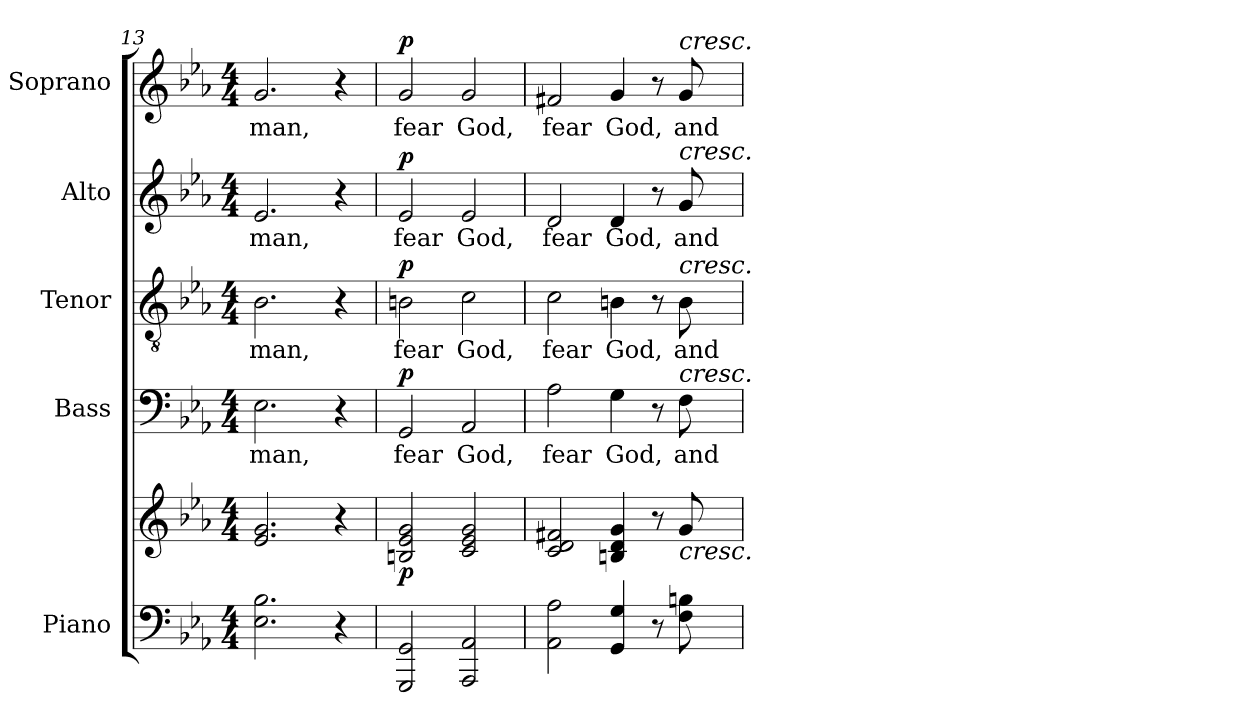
**kern	**kern	**dynam	**kern	**text	**dynam	**kern	**text	**dynam	**kern	**text	**dynam	**kern	**text	**dynam
*part5	*part5	*part5	*part4	*part4	*part4	*part3	*part3	*part3	*part2	*part2	*part2	*part1	*part1	*part1
*staff6	*staff5	*staff5/6	*staff4	*staff4	*staff4	*staff3	*staff3	*staff3	*staff2	*staff2	*staff2	*staff1	*staff1	*staff1
*I"Piano	*	*	*I"Bass	*	*	*I"Tenor	*	*	*I"Alto	*	*	*I"Soprano	*	*
*I'Pno.	*	*	*I'B.	*	*	*I'T.	*	*	*I'A.	*	*	*I'S.	*	*
*clefF4	*clefG2	*	*clefF4	*	*	*clefGv2	*	*	*clefG2	*	*	*clefG2	*	*
*	*	*	*	*	*	*ITrd7c12	*	*	*	*	*	*	*	*
*k[b-e-a-]	*k[b-e-a-]	*	*k[b-e-a-]	*	*	*k[b-e-a-]	*	*	*k[b-e-a-]	*	*	*k[b-e-a-]	*	*
*E-:	*E-:	*	*E-:	*	*	*E-:	*	*	*E-:	*	*	*E-:	*	*
*M4/4	*M4/4	*	*M4/4	*	*	*M4/4	*	*	*M4/4	*	*	*M4/4	*	*
=13	=13	=13	=13	=13	=13	=13	=13	=13	=13	=13	=13	=13	=13	=13
!	!	!	!	!LO:LY:b:color=#000000	!	!	!	!	!	!	!	!	!	!
!	!	!	!	!	!	!	!LO:LY:b:color=#000000	!	!	!	!	!	!	!
!	!	!	!	!	!	!	!	!	!	!LO:LY:b:color=#000000	!	!	!	!
!	!	!	!	!	!	!	!	!	!	!	!	!	!LO:LY:b:color=#000000	!
2.E-i\ 2.B-i	2.e-i/ 2.gi	.	2.E-i\	man,	.	2.BB-i\	man,	.	2.e-i/	man,	.	2.gi/	man,	.
4r	4r	.	4r	.	.	4r	.	.	4r	.	.	4r	.	.
=14	=14	=14	=14	=14	=14	=14	=14	=14	=14	=14	=14	=14	=14	=14
!	!	!	!	!LO:LY:b:color=#000000	!	!	!	!	!	!	!	!	!	!
!	!	!	!	!	!	!	!LO:LY:b:color=#000000	!	!	!	!	!	!	!
!	!	!	!	!	!	!	!	!	!	!LO:LY:b:color=#000000	!	!	!	!
!	!	!	!	!	!	!	!	!	!	!	!	!	!LO:LY:b:color=#000000	!
2GGGi/ 2GGi	2Bni/ 2e-i 2gi	p	2GGi/	fear	p	2BBni\	fear	p	2e-i/	fear	p	2gi/	fear	p
!	!	!	!	!LO:LY:b:color=#000000	!	!	!	!	!	!	!	!	!	!
!	!	!	!	!	!	!	!LO:LY:b:color=#000000	!	!	!	!	!	!	!
!	!	!	!	!	!	!	!	!	!	!LO:LY:b:color=#000000	!	!	!	!
!	!	!	!	!	!	!	!	!	!	!	!	!	!LO:LY:b:color=#000000	!
2AAA-i/ 2AA-i	2ci/ 2e-i 2gi	.	2AA-i/	God,	.	2Ci\	God,	.	2e-i/	God,	.	2gi/	God,	.
=15	=15	=15	=15	=15	=15	=15	=15	=15	=15	=15	=15	=15	=15	=15
!	!	!	!	!LO:LY:b:color=#000000	!	!	!	!	!	!	!	!	!	!
!	!	!	!	!	!	!	!LO:LY:b:color=#000000	!	!	!	!	!	!	!
!	!	!	!	!	!	!	!	!	!	!LO:LY:b:color=#000000	!	!	!	!
!	!	!	!	!	!	!	!	!	!	!	!	!	!LO:LY:b:color=#000000	!
2AA-i\ 2A-i	2ci/ 2di 2f#Xi	.	2A-i\	fear	.	2Ci\	fear	.	2di/	fear	.	2f#Xi/	fear	.
!	!	!	!	!LO:LY:b:color=#000000	!	!	!	!	!	!	!	!	!	!
!	!	!	!	!	!	!	!LO:LY:b:color=#000000	!	!	!	!	!	!	!
!	!	!	!	!	!	!	!	!	!	!LO:LY:b:color=#000000	!	!	!	!
!	!	!	!	!	!	!	!	!	!	!	!	!	!LO:LY:b:color=#000000	!
4GGi/ 4Gi	4Bni/ 4di 4gi	.	4Gi\	God,	.	4BBni\	God,	.	4di/	God,	.	4gi/	God,	.
8r	8r	.	8r	.	.	8r	.	.	8r	.	.	8r	.	.
!	!	!	!	!LO:LY:b:color=#000000	!	!	!	!	!	!	!	!	!	!
!	!	!	!	!	!	!	!LO:LY:b:color=#000000	!	!	!	!	!	!	!
!	!	!	!	!	!	!	!	!	!	!LO:LY:b:color=#000000	!	!	!	!
!	!	!	!	!	!	!	!	!	!	!	!	!LO:TX:a:i:t=cresc.	!	!
!	!	!	!	!	!	!	!	!	!LO:TX:a:i:t=cresc.	!	!	!	!	!
!	!	!	!	!	!	!LO:TX:a:i:t=cresc.	!	!	!	!	!	!	!	!
!	!	!	!LO:TX:a:i:t=cresc.	!	!	!	!	!	!	!	!	!	!	!
!	!LO:TX:b:i:t=cresc.	!	!	!	!	!	!	!	!	!	!	!	!	!
!	!	!	!	!	!	!	!	!	!	!	!	!	!LO:LY:b:color=#000000	!
8Fi\ 8Bni	8gi/	.	8Fi\	and	.	8BBi\	and	.	8gi/	and	.	8gi/	and	.
=	=	=	=	=	=	=	=	=	=	=	=	=	=	=
*-	*-	*-	*-	*-	*-	*-	*-	*-	*-	*-	*-	*-	*-	*-
